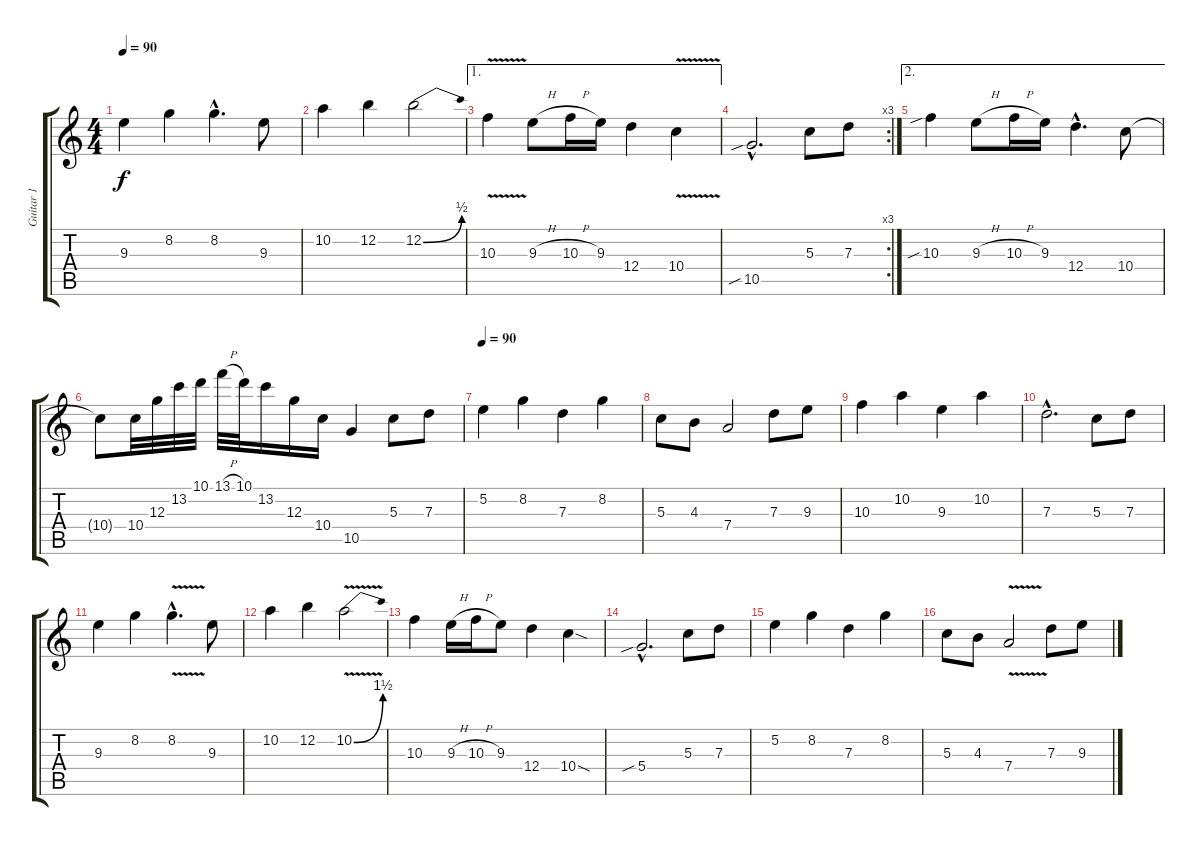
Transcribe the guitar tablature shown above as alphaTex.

\track ("Guitar 1" "Guitar 1") {instrument distortionguitar}
\staff {score tabs}
\tuning (E4 B3 G3 D3 A2 E2) {hide}
\ts (4 4)
\tempo 90
\clef g2
\ks c
9.3.4{dy f} 8.2.4 8.2{hac}.4{d} 9.3.8 |
10.2.4 12.2.4 12.2{be (bend 0 0 60 2)}.2 |
\ae 1
10.3{v}.4 9.3{h}.8 10.3{h}.16 9.3.16 12.4.4 10.4{v}.4 |
\rc 3
10.5{sib hac}.2{d} 5.3.8 7.3.8 |
\ae 2
10.3{sib}.4 9.3{h}.8 10.3{h}.16 9.3.16 12.4{hac}.4{d} 10.4.8 |
10.4{t}.8 10.4.32 12.3.32 13.2.32 10.1.32 13.1{h}.32 10.1.32 13.2.16 12.3.16 10.4.16 10.5.4 5.3.8 7.3.8 |
\tempo 90
5.2.4 8.2.4 7.3.4 8.2.4 |
5.3.8 4.3.8 7.4.2 7.3.8 9.3.8 |
10.3.4 10.2.4 9.3.4 10.2.4 |
7.3{hac}.2{d} 5.3.8 7.3.8 |
9.3.4 8.2.4 8.2{v hac}.4{d} 9.3.8 |
10.2.4 12.2.4 10.2{be (bend 0 0 60 6) v}.2 |
10.3.4 9.3{h}.16 10.3{h}.16 9.3.8 12.4.4 10.4{sod}.4 |
5.4{sib hac}.2{d} 5.3.8 7.3.8 |
5.2.4 8.2.4 7.3.4 8.2.4 |
5.3.8 4.3.8 7.4{v}.2 7.3.8 9.3.8
